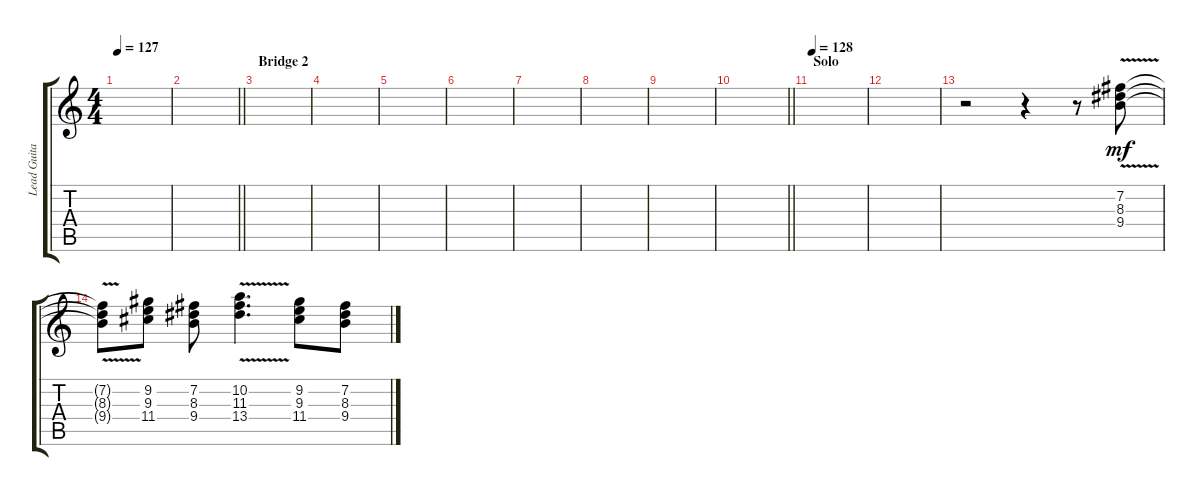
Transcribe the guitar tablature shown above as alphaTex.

\track ("Lead Guitar2" "Lead Guita") {instrument overdrivenguitar}
\staff {score tabs}
\tuning (E4 B3 G3 D3 A2 E2) {hide}
\ts (4 4)
\tempo 127
\clef g2
\ks c
|
\barLineRight lightlight
|
\section ("" "Bridge 2")
|
|
|
|
|
|
|
\barLineRight lightlight
|
\section ("" "Solo")
\tempo 128
|
|
r.2 r.4 r.8 (7.2{v} 8.3 9.4).8{dy mf} |
(7.2{t} 8.3{t} 9.4{t}).8 (9.2 9.3 11.4).8 (7.2 8.3 9.4).8 (10.2{v} 11.3 13.4).4{d} (9.2 9.3 11.4).8 (7.2 8.3 9.4).8
